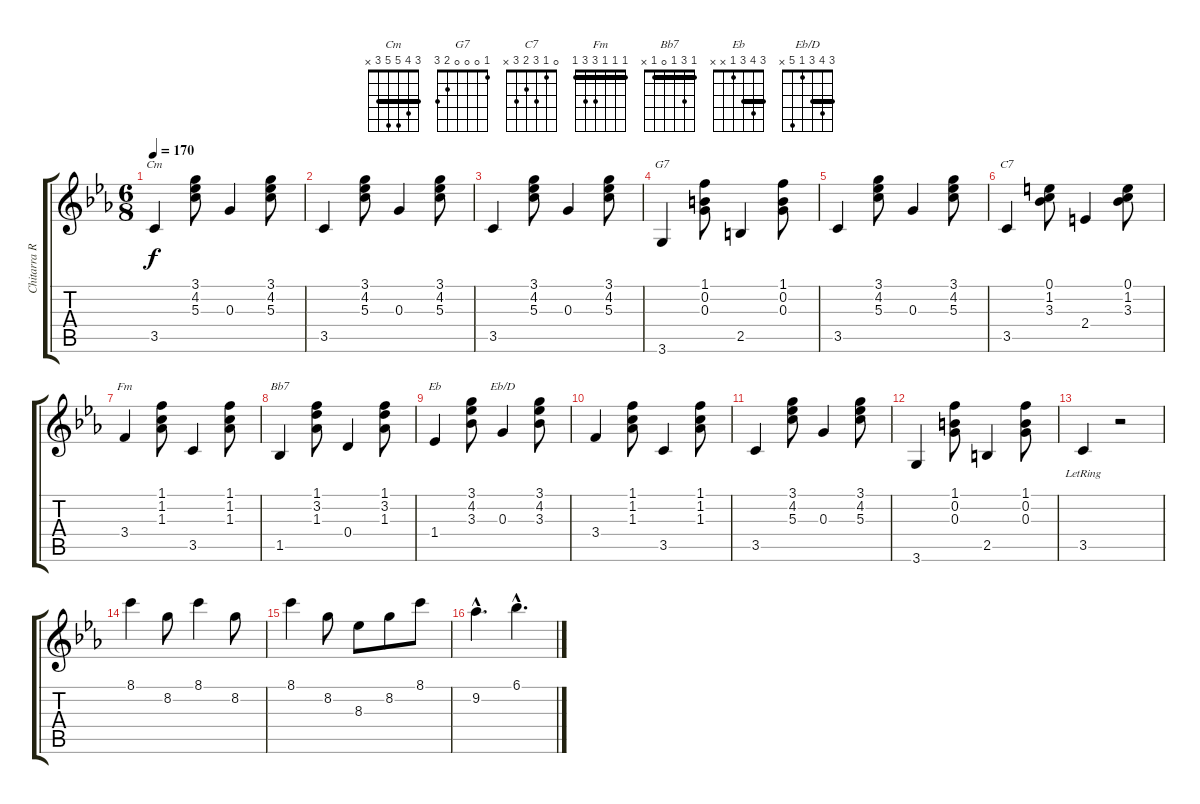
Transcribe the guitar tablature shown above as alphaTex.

\track ("Chitarra Ritmica" "Chitarra R") {instrument acousticguitarnylon}
\staff {score tabs}
\tuning (E4 B3 G3 D3 A2 E2) {hide}
\chord ("Cm" 3 4 5 5 3 x) {barre 3}
\chord ("G7" 1 0 0 0 2 3)
\chord ("C7" 0 1 3 2 3 x)
\chord ("Fm" 1 1 1 3 3 1) {barre 1}
\chord ("Bb7" 1 3 1 0 1 x) {barre 1}
\chord ("Eb" 3 4 3 1 x x) {barre 3}
\chord ("Eb/D" 3 4 3 1 5 x) {barre 3}
\ts (6 8)
\tempo 170
\clef g2
\ks eb
3.5.4{ch "Cm" dy f} (3.1 4.2 5.3).8 0.3.4 (3.1 4.2 5.3).8 |
3.5.4 (3.1 4.2 5.3).8 0.3.4 (3.1 4.2 5.3).8 |
3.5.4 (3.1 4.2 5.3).8 0.3.4 (3.1 4.2 5.3).8 |
3.6.4{ch "G7"} (1.1 0.2 0.3).8 2.5.4 (1.1 0.2 0.3).8 |
3.5.4 (3.1 4.2 5.3).8 0.3.4 (3.1 4.2 5.3).8 |
3.5.4{ch "C7"} (0.1 1.2 3.3).8 2.4.4 (0.1 1.2 3.3).8 |
3.4.4{ch "Fm"} (1.1 1.2 1.3).8 3.5.4 (1.1 1.2 1.3).8 |
1.5.4{ch "Bb7"} (1.1 3.2 1.3).8 0.4.4 (1.1 3.2 1.3).8 |
1.4.4{ch "Eb"} (3.1 4.2 3.3).8 0.3.4{ch "Eb/D"} (3.1 4.2 3.3).8 |
3.4.4 (1.1 1.2 1.3).8 3.5.4 (1.1 1.2 1.3).8 |
3.5.4 (3.1 4.2 5.3).8 0.3.4 (3.1 4.2 5.3).8 |
3.6.4 (1.1 0.2 0.3).8 2.5.4 (1.1 0.2 0.3).8 |
3.5{lr}.4 r.2 |
8.1.4 8.2.8 8.1.4 8.2.8 |
8.1.4 8.2.8 8.3.8 8.2.8 8.1.8 |
9.2{hac}.4{d} 6.1{hac}.4{d}
